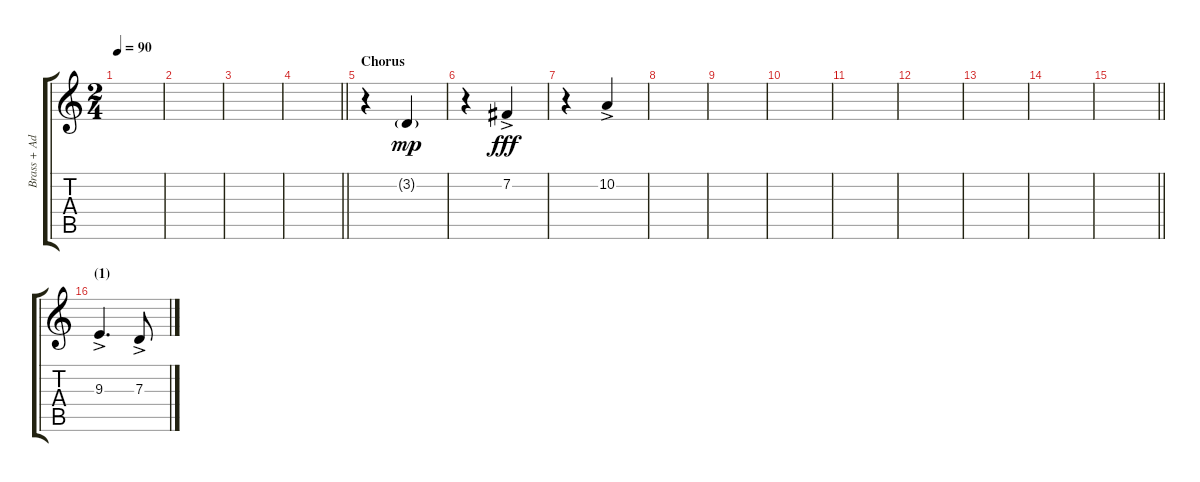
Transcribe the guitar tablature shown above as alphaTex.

\track ("Brass + Addition instruments" "Brass + Ad") {instrument brasssection}
\staff {score tabs}
\tuning (E4 B3 G3 D3 A2 E2) {hide}
\ts (2 4)
\tempo 90
\clef g2
\ks c
|
|
|
\barLineRight lightlight
|
\section ("" "Chorus")
r.4 3.2{g}.4{dy mp} |
r.4 7.2{ac}.4{dy fff} |
r.4 10.2{ac}.4 |
|
|
|
|
|
|
|
\barLineRight lightlight
|
\section ("" "(1)")
9.3{ac}.4{d} 7.3{ac}.8
